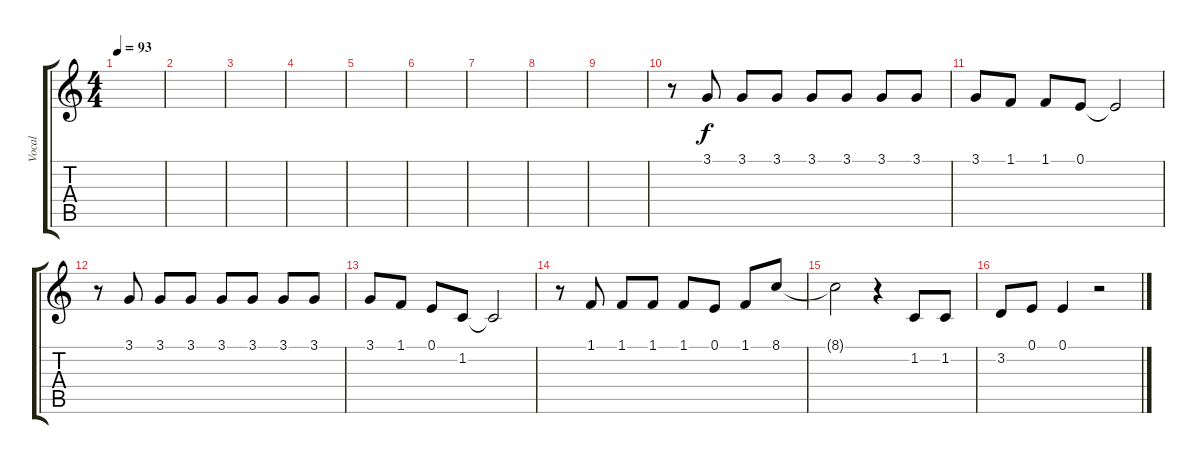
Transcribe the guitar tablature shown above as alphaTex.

\track ("Vocal" "Vocal") {instrument lead6voice}
\staff {score tabs}
\tuning (E4 B3 G3 D3 A2 E2) {hide}
\ts (4 4)
\tempo 93
\clef g2
\ks c
|
|
|
|
|
|
|
|
|
r.8 3.1.8 3.1.8 3.1.8 3.1.8 3.1.8 3.1.8 3.1.8 |
3.1.8 1.1.8 1.1.8 0.1.8 0.1{t}.2 |
r.8 3.1.8 3.1.8 3.1.8 3.1.8 3.1.8 3.1.8 3.1.8 |
3.1.8 1.1.8 0.1.8 1.2.8 1.2{t}.2 |
r.8 1.1.8 1.1.8 1.1.8 1.1.8 0.1.8 1.1.8 8.1.8 |
8.1{t}.2 r.4 1.2.8 1.2.8 |
3.2.8 0.1.8 0.1.4 r.2
